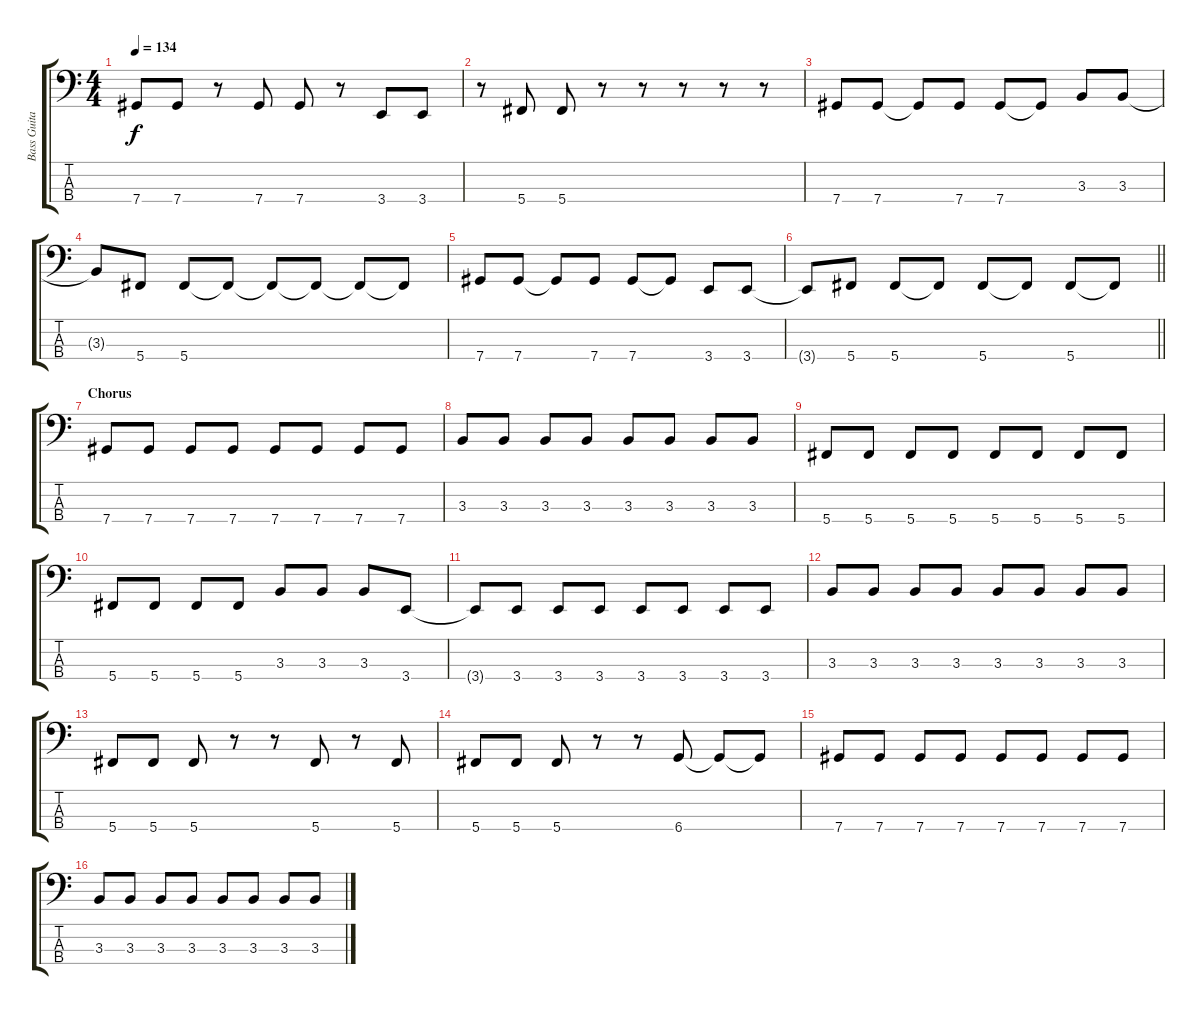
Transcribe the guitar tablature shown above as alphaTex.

\track ("Bass Guitar" "Bass Guita") {instrument electricbassfinger}
\staff {score tabs}
\tuning (Gb2 Db2 Ab1 Db1) {hide}
\ts (4 4)
\tempo 134
\clef f4
\ks c
7.4.8{dy f} 7.4.8 r.8 7.4.8 7.4.8 r.8 3.4.8 3.4.8 |
r.8 5.4.8 5.4.8 r.8 r.8 r.8 r.8 r.8 |
7.4.8 7.4.8 7.4{t}.8 7.4.8 7.4.8 7.4{t}.8 3.3.8 3.3.8 |
3.3{t}.8 5.4.8 5.4.8 5.4{t}.8 5.4{t}.8 5.4{t}.8 5.4{t}.8 5.4{t}.8 |
7.4.8 7.4.8 7.4{t}.8 7.4.8 7.4.8 7.4{t}.8 3.4.8 3.4.8 |
\barLineRight lightlight
3.4{t}.8 5.4.8 5.4.8 5.4{t}.8 5.4.8 5.4{t}.8 5.4.8 5.4{t}.8 |
\section ("" "Chorus")
7.4.8 7.4.8 7.4.8 7.4.8 7.4.8 7.4.8 7.4.8 7.4.8 |
3.3.8 3.3.8 3.3.8 3.3.8 3.3.8 3.3.8 3.3.8 3.3.8 |
5.4.8 5.4.8 5.4.8 5.4.8 5.4.8 5.4.8 5.4.8 5.4.8 |
5.4.8 5.4.8 5.4.8 5.4.8 3.3.8 3.3.8 3.3.8 3.4.8 |
3.4{t}.8 3.4.8 3.4.8 3.4.8 3.4.8 3.4.8 3.4.8 3.4.8 |
3.3.8 3.3.8 3.3.8 3.3.8 3.3.8 3.3.8 3.3.8 3.3.8 |
5.4.8 5.4.8 5.4.8 r.8 r.8 5.4.8 r.8 5.4.8 |
5.4.8 5.4.8 5.4.8 r.8 r.8 6.4.8 6.4{t}.8 6.4{t}.8 |
7.4.8 7.4.8 7.4.8 7.4.8 7.4.8 7.4.8 7.4.8 7.4.8 |
3.3.8 3.3.8 3.3.8 3.3.8 3.3.8 3.3.8 3.3.8 3.3.8
